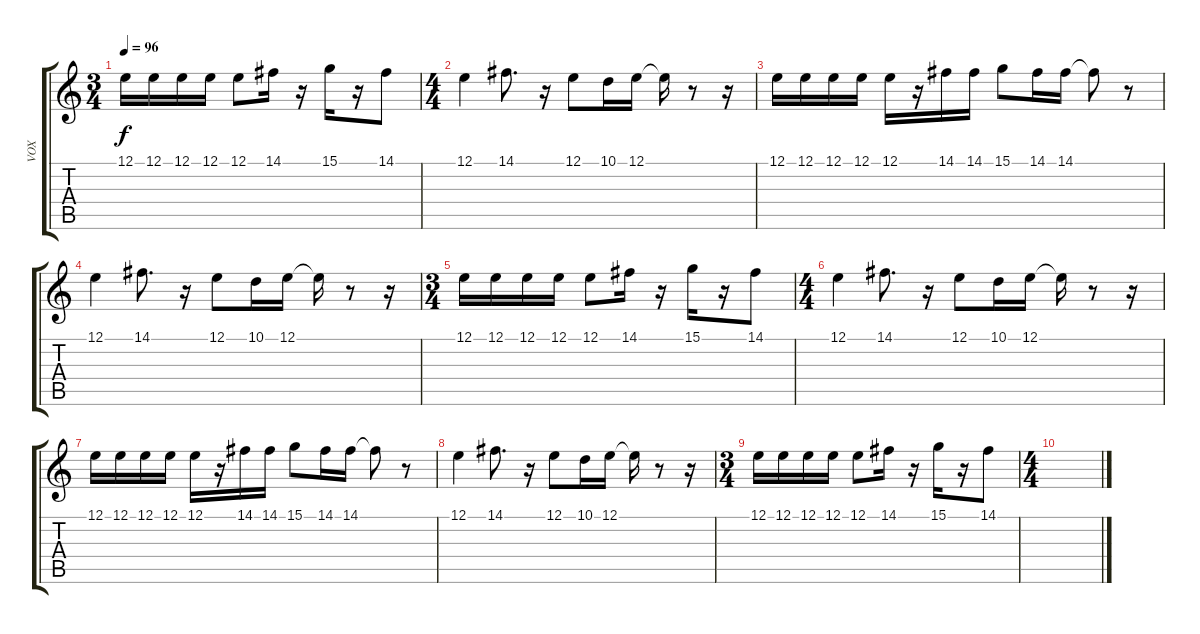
\track ("VOX" "VOX") {instrument choiraahs}
\staff {score tabs}
\tuning (E4 B3 G3 D3 A2 E2) {hide}
\ts (3 4)
\tempo 96
\clef g2
\ks c
12.1.16{dy f} 12.1.16 12.1.16 12.1.16 12.1.8 14.1.16 r.16 15.1.16 r.16 14.1.8 |
\ts (4 4)
12.1.4 14.1.8{d} r.16 12.1.8 10.1.16 12.1.16 12.1{t}.16 r.8 r.16 |
12.1.16 12.1.16 12.1.16 12.1.16 12.1.16 r.16 14.1.16 14.1.16 15.1.8 14.1.16 14.1.16 14.1{t}.8 r.8 |
12.1.4 14.1.8{d} r.16 12.1.8 10.1.16 12.1.16 12.1{t}.16 r.8 r.16 |
\ts (3 4)
12.1.16 12.1.16 12.1.16 12.1.16 12.1.8 14.1.16 r.16 15.1.16 r.16 14.1.8 |
\ts (4 4)
12.1.4 14.1.8{d} r.16 12.1.8 10.1.16 12.1.16 12.1{t}.16 r.8 r.16 |
12.1.16 12.1.16 12.1.16 12.1.16 12.1.16 r.16 14.1.16 14.1.16 15.1.8 14.1.16 14.1.16 14.1{t}.8 r.8 |
12.1.4 14.1.8{d} r.16 12.1.8 10.1.16 12.1.16 12.1{t}.16 r.8 r.16 |
\ts (3 4)
12.1.16 12.1.16 12.1.16 12.1.16 12.1.8 14.1.16 r.16 15.1.16 r.16 14.1.8 |
\ts (4 4)
